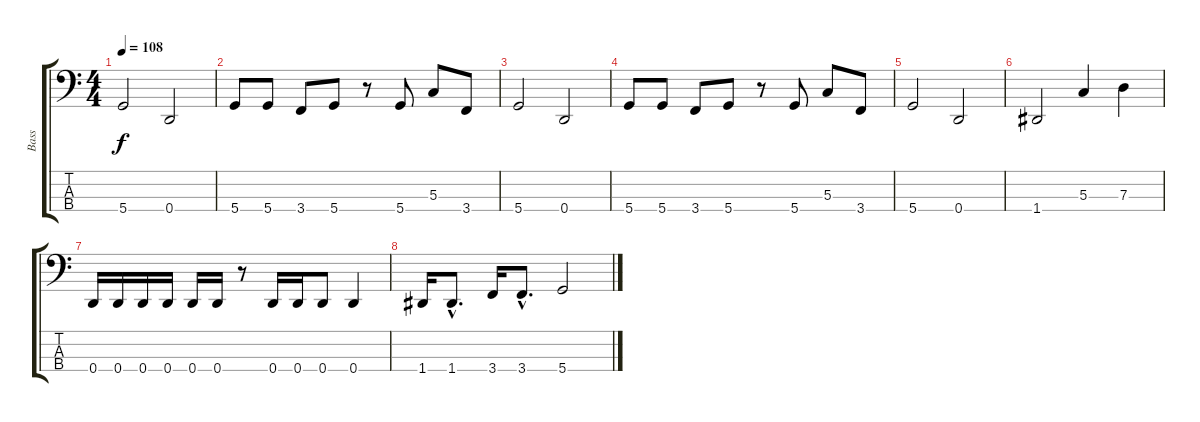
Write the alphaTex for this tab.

\track ("Bass" "Bass") {instrument electricbassfinger}
\staff {score tabs}
\tuning (F2 C2 G1 D1) {hide}
\ts (4 4)
\tempo 108
\clef f4
\ks c
5.4.2{dy f} 0.4.2 |
5.4.8 5.4.8 3.4.8 5.4.8 r.8 5.4.8 5.3.8 3.4.8 |
5.4.2 0.4.2 |
5.4.8 5.4.8 3.4.8 5.4.8 r.8 5.4.8 5.3.8 3.4.8 |
5.4.2 0.4.2 |
1.4.2 5.3.4 7.3.4 |
0.4.16 0.4.16 0.4.16 0.4.16 0.4.16 0.4.16 r.8 0.4.16 0.4.16 0.4.8 0.4.4 |
1.4.16 1.4{hac}.8{d} 3.4.16 3.4{hac}.8{d} 5.4.2
